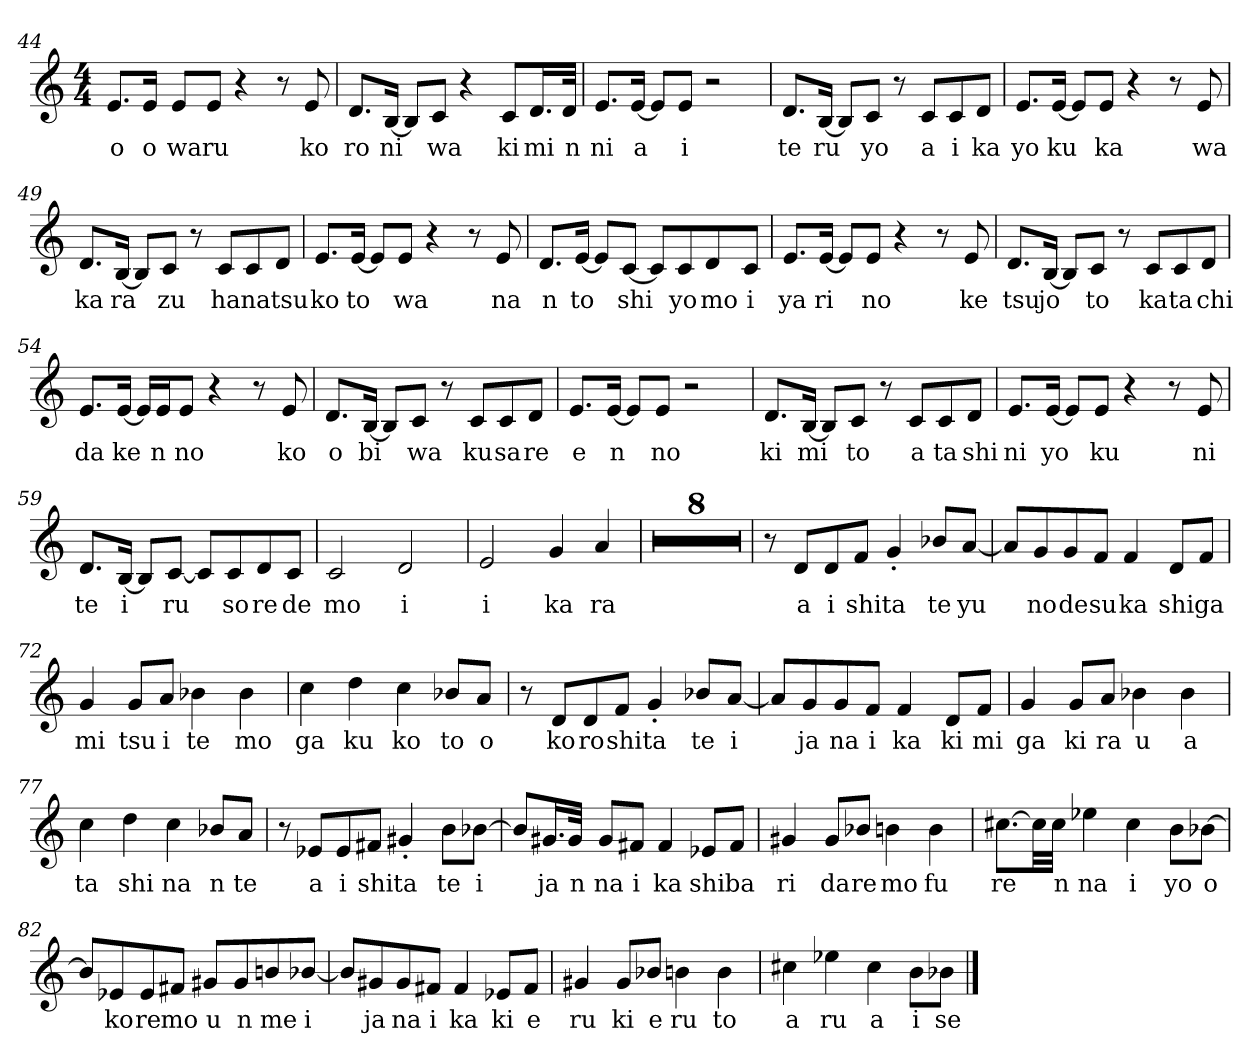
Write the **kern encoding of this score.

**kern	**text
*part1	*part1
*staff1	*staff1
*clefG2	*
*k[]	*
*M4/4	*
=44	=44
8.eL	o
16eJk	o
8eL	wa
8eJ	ru
4r	.
8r	.
8e	ko
=45	=45
8.dL	ro
[16BJk	ni
8BL]	.
8cJ	wa
4r	.
8cL	ki
16.dL	mi
32dJJk	n
=46	=46
8.eL	ni
[16eJk	a
8eL]	.
8eJ	i
2r	.
=47	=47
8.dL	te
[16BJk	ru
8BL]	.
8cJ	yo
8r	.
8cL	a
8c	i
8dJ	ka
=48	=48
8.eL	yo
[16eJk	ku
8eL]	.
8eJ	ka
4r	.
8r	.
8e	wa
=49	=49
8.dL	ka
[16BJk	ra
8BL]	.
8cJ	zu
8r	.
8cL	ha
8c	na
8dJ	tsu
=50	=50
8.eL	ko
[16eJk	to
8eL]	.
8eJ	wa
4r	.
8r	.
8e	na
=51	=51
8.dL	n
[16eJk	to
8eL]	.
[8cJ	shi
8cL]	.
8c	yo
8d	mo
8cJ	i
=52	=52
8.eL	ya
[16eJk	ri
8eL]	.
8eJ	no
4r	.
8r	.
8e	ke
=53	=53
8.dL	tsu
[16BJk	jo
8BL]	.
8cJ	to
8r	.
8cL	ka
8c	ta
8dJ	chi
=54	=54
8.eL	da
[16eJk	ke
16eLL]	.
16eJ	n
8eJ	no
4r	.
8r	.
8e	ko
=55	=55
8.dL	o
[16BJk	bi
8BL]	.
8cJ	wa
8r	.
8cL	ku
8c	sa
8dJ	re
=56	=56
8.eL	e
[16eJk	n
8eL]	.
8eJ	no
2r	.
=57	=57
8.dL	ki
[16BJk	mi
8BL]	.
8cJ	to
8r	.
8cL	a
8c	ta
8dJ	shi
=58	=58
8.eL	ni
[16eJk	yo
8eL]	.
8eJ	ku
4r	.
8r	.
8e	ni
=59	=59
8.dL	te
[16BJk	i
8BL]	.
[8cJ	ru
8cL]	.
8c	so
8d	re
8cJ	de
=60	=60
2c	mo
2d	i
=61	=61
2e	i
4g	ka
4a	ra
=62	=62
1r	.
=63	=63
1r	.
=64	=64
1r	.
=65	=65
1r	.
=66	=66
1r	.
=67	=67
1r	.
=68	=68
1r	.
=69	=69
1r	.
=70	=70
8r	.
8dL	a
8d	i
8fJ	shi
4g'	ta
8b-XL	te
[8aJ	yu
=71	=71
8aL]	.
8g	no
8g	de
8fJ	su
4f	ka
8dL	shi
8fJ	ga
=72	=72
4g	mi
8gL	tsu
8aJ	i
4b-X	te
4b-	mo
=73	=73
4cc	ga
4dd	ku
4cc	ko
8b-XL	to
8aJ	o
=74	=74
8r	.
8dL	ko
8d	ro
8fJ	shi
4g'	ta
8b-XL	te
[8aJ	i
=75	=75
8aL]	.
8g	ja
8g	na
8fJ	i
4f	ka
8dL	ki
8fJ	mi
=76	=76
4g	ga
8gL	ki
8aJ	ra
4b-X	u
4b-	a
=77	=77
4cc	ta
4dd	shi
4cc	na
8b-XL	n
8aJ	te
=78	=78
8r	.
8e-XL	a
8e-	i
8f#XJ	shi
4g#X'	ta
8bL	te
[8b-XJ	i
=79	=79
8b-L]	.
16.g#XL	ja
32g#JJk	n
8g#L	na
8f#XJ	i
4f#	ka
8e-XL	shi
8f#J	ba
=80	=80
4g#X	ri
8g#L	da
8b-XJ	re
4bn	mo
4b	fu
=81	=81
[8.cc#XL	re
32cc#LL]	.
32cc#JJJ	n
4ee-X	na
4cc#	i
8bL	yo
[8b-XJ	o
=82	=82
8b-L]	.
8e-X	ko
8e-	re
8f#XJ	mo
8g#XL	u
8g#	n
8bn	me
[8b-XJ	i
=83	=83
8b-L]	.
8g#X	ja
8g#	na
8f#XJ	i
4f#	ka
8e-XL	ki
8f#J	e
=84	=84
4g#X	ru
8g#L	ki
8b-XJ	e
4bn	ru
4b	to
=85	=85
4cc#X	a
4ee-X	ru
4cc#	a
8bL	i
8b-XJ	se
==	==
*-	*-
